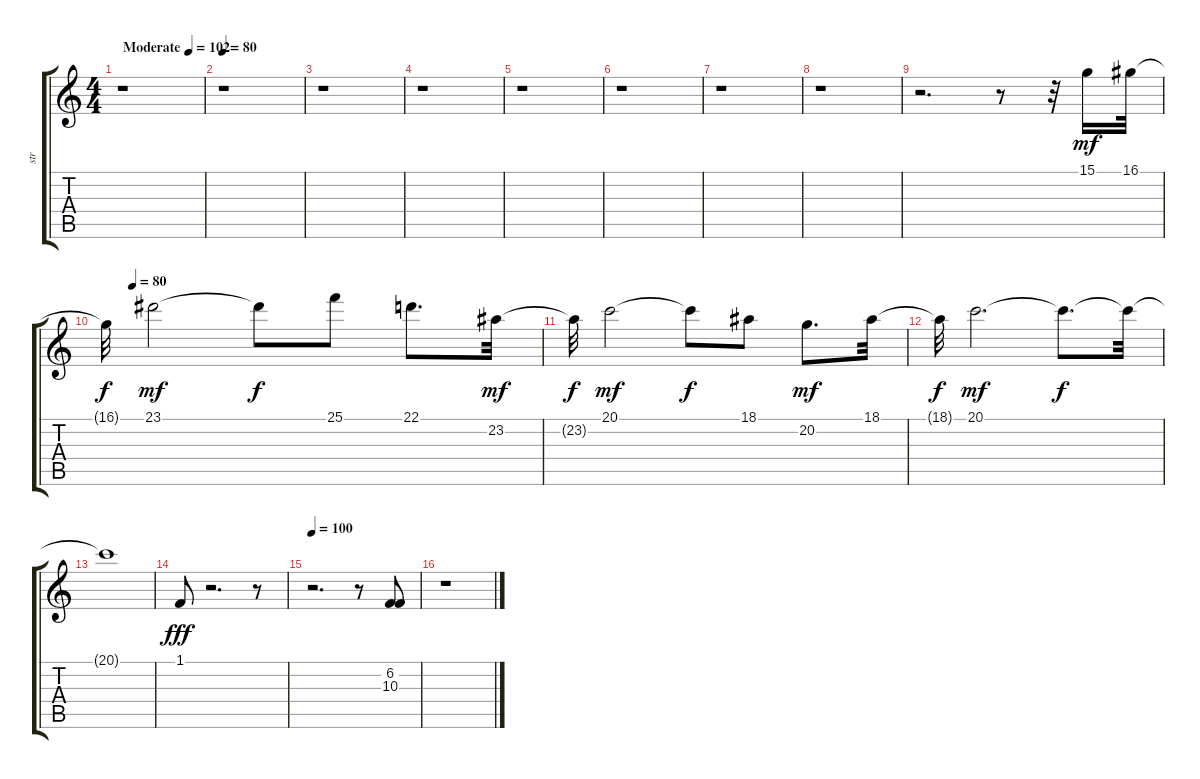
\track ("str" "str") {instrument stringensemble1}
\staff {score tabs}
\tuning (E4 B3 G3 D3 A2 E2) {hide}
\ts (4 4)
\tempo (102 "Moderate")
\clef g2
\ks c
r.1{dy mf instrument stringensemble1} |
\tempo 80
r.1 |
r.1 |
r.1 |
r.1 |
r.1 |
r.1 |
r.1 |
r.2{d} r.8 r.32 15.1.16 16.1.32 |
\tempo (80 0.0625)
16.1{t}.32{dy f} 23.1.2{dy mf} 23.1{t}.8{dy f} 25.1.8{volume 13} 22.1.8{d} 23.2.32{dy mf volume 14} |
23.2{t}.32{dy f} 20.1.2{dy mf} 20.1{t}.8{dy f} 18.1.8{volume 15} 20.2.8{d dy mf volume 15} 18.1.32{volume 16} |
18.1{t}.32{dy f} 20.1.2{d dy mf volume 16} 20.1{t}.8{d dy f} 20.1{t}.32 |
20.1{t}.1 |
1.1.8{dy fff volume 16 balance 15 instrument orchestrahit} r.2{d} r.8 |
\tempo 100
r.2{d} r.8 (6.2 10.3).8 |
r.1
